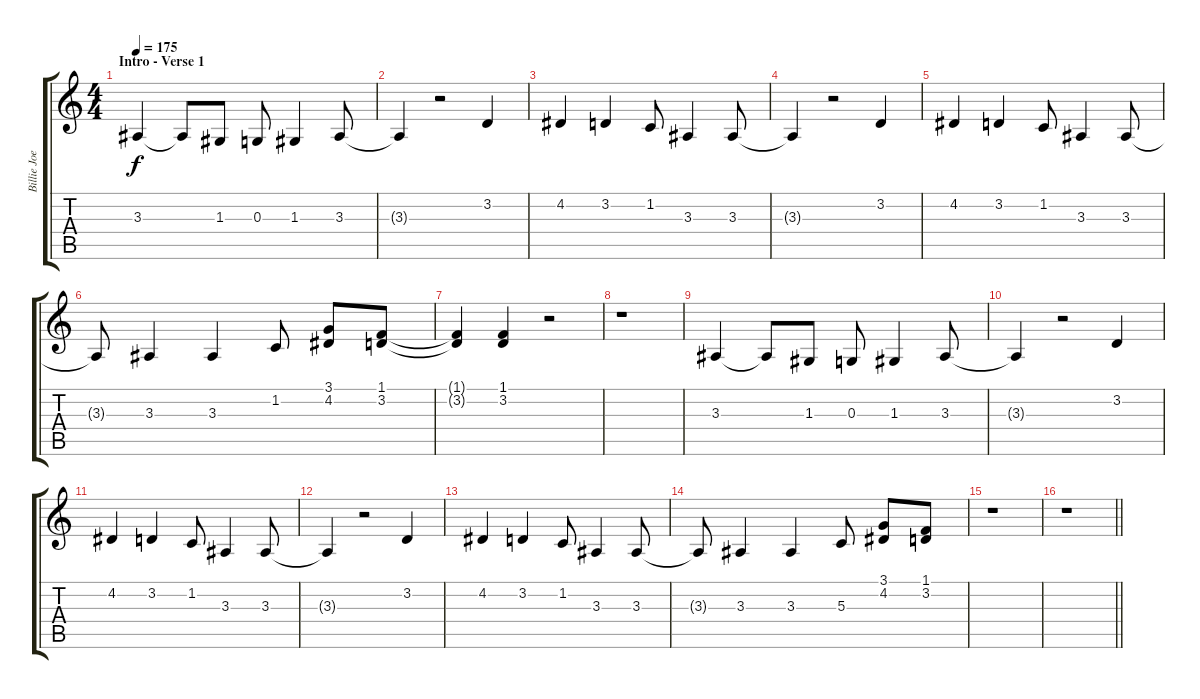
\track ("Billie Joe Armstrong - Vox" "Billie Joe") {instrument voiceoohs}
\staff {score tabs}
\tuning (E4 B3 G3 D3 A2 E2) {hide}
\ts (4 4)
\section ("" "Intro - Verse 1")
\tempo 175
\clef g2
\ks c
3.3.4{dy f instrument voiceoohs} 3.3{t}.8 1.3.8 0.3.8 1.3.4 3.3.8 |
3.3{t}.4 r.2 3.2.4 |
4.2.4 3.2.4 1.2.8 3.3.4 3.3.8 |
3.3{t}.4 r.2 3.2.4 |
4.2.4 3.2.4 1.2.8 3.3.4 3.3.8 |
3.3{t}.8 3.3.4 3.3.4 1.2.8 (3.1 4.2).8 (1.1 3.2).8 |
(1.1{t} 3.2{t}).4 (1.1 3.2).4 r.2 |
r.1 |
3.3.4 3.3{t}.8 1.3.8 0.3.8 1.3.4 3.3.8 |
3.3{t}.4 r.2 3.2.4 |
4.2.4 3.2.4 1.2.8 3.3.4 3.3.8 |
3.3{t}.4 r.2 3.2.4 |
4.2.4 3.2.4 1.2.8 3.3.4 3.3.8 |
3.3{t}.8 3.3.4 3.3.4 5.3.8 (3.1 4.2).8 (1.1 3.2).8 |
r.1 |
\barLineRight lightlight
r.1
